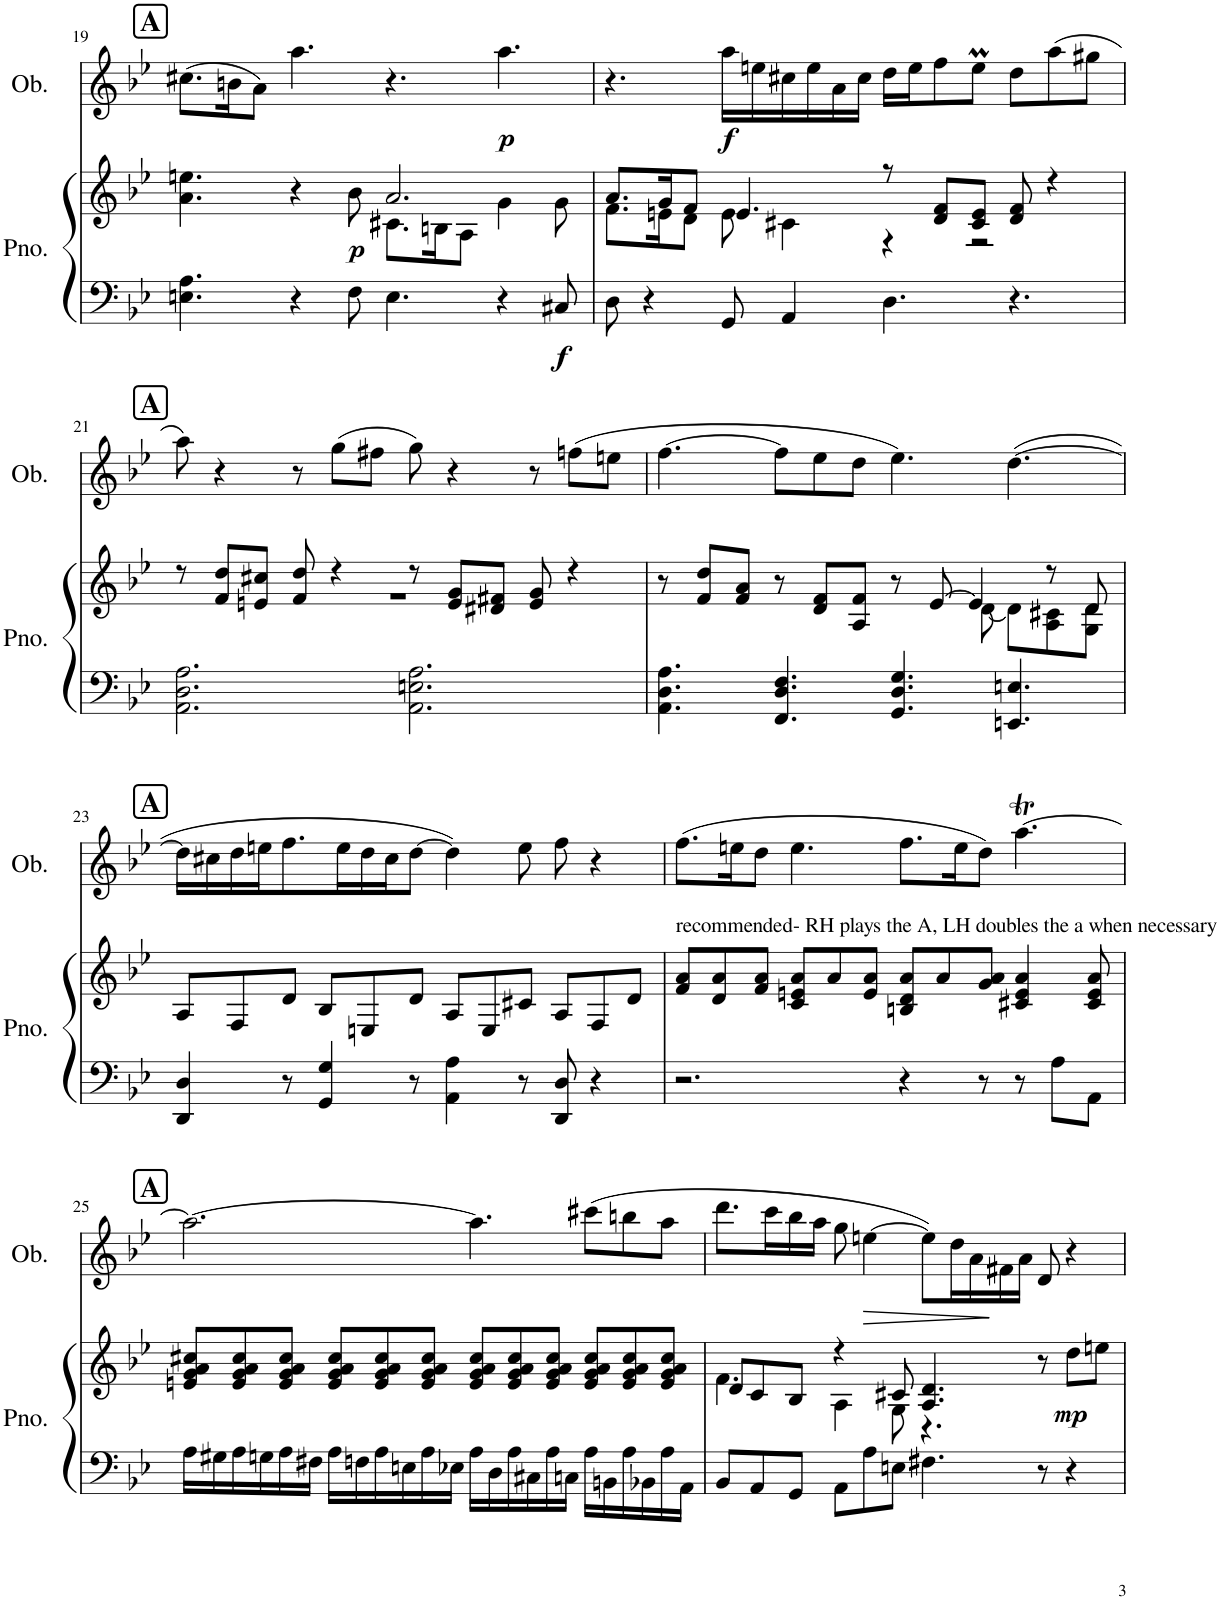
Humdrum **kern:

**kern	**kern	**dynam	**kern	**dynam
*part2	*part2	*part2	*part1	*part1
*staff3	*staff2	*staff2/3	*staff1	*staff1
*I"Piano	*	*	*I"Oboe	*
*I'Pno.	*	*	*I'Ob.	*
!!LO:PB:g=z
*clefF4	*clefG2	*	*clefG2	*
*k[b-e-]	*k[b-e-]	*	*k[b-e-]	*
*M12/8	*M12/8	*	*M12/8	*
!!LO:REH:place=s1:a:B:cj:fs=14:t=A
=19	=19	=19	=19	=19
*	*^	*	*	*
4.En\ 4.A\	4.a\ 4.een\	2.ryy	.	(8.cc#X\L	.
.	.	.	.	16bn\K	.
.	.	.	.	8a\J)	.
4r	4r	.	.	4.aa\	.
!	!	!	!LO:DY:b	!	!
8F\	8b-\	.	p	.	.
4.E\	2.a/	8.c#X\L	.	4.r	.
.	.	16Bn\K	.	.	.
.	.	8A\J	.	.	.
!	!	!	!	!	!LO:DY:b
4r	.	4g\	.	4.aa\	p
!	!	!	!LO:DY:b=2	!	!
8C#X/	.	8g\	f	.	.
=20	=20	=20	=20	=20	=20
8D\	8.a/L	8.f\L	.	4.r	.
4r	.	.	.	.	.
.	16g/K	16en\K	.	.	.
.	8f/J	8d\J	.	.	.
!	!	!	!	!	!LO:DY:b
8GG/	4.e/	8e\	.	16aa\LL	f
.	.	.	.	16een\	.
4AA/	.	4c#X\	.	16cc#X\	.
.	.	.	.	16ee\	.
.	.	.	.	16a\	.
.	.	.	.	16cc#\JJ	.
4.D\	8r	4r	.	16dd\LL	.
.	.	.	.	16ee\J	.
.	8d/ 8f/L	.	.	8ff\	.
.	8c#/ 8e/J	2r	.	8eem\J	.
4.r	8d/ 8f/	.	.	8dd\L	.
.	4r	.	.	(8aa\	.
.	.	.	.	8gg#X\J	.
!!LO:LB:g=z
!!LO:REH:place=s1:a:B:cj:fs=14:t=A
=21	=21	=21	=21	=21	=21
2.AA\ 2.D\ 2.A\	8r	1.r	.	8aa\)	.
.	8f/ 8dd/L	.	.	4r	.
.	8en/ 8cc#X/J	.	.	.	.
.	8f/ 8dd/	.	.	8r	.
.	4r	.	.	(8gg\L	.
.	.	.	.	8ff#X\J	.
2.AA\ 2.En\ 2.A\	8r	.	.	8gg\)	.
.	8e/ 8g/L	.	.	4r	.
.	8d#X/ 8f#X/J	.	.	.	.
.	8e/ 8g/	.	.	8r	.
.	4r	.	.	(8ffn\L	.
.	.	.	.	8een\J	.
=22	=22	=22	=22	=22	=22
4.AA\ 4.D\ 4.A\	8r	1ryy	.	[4.ff\	.
.	8f/ 8dd/L	.	.	.	.
.	8f/ 8a/J	.	.	.	.
4.FF/ 4.D/ 4.F/	8r	.	.	8ff\L]	.
.	8d/ 8f/L	.	.	8ee-\	.
.	8A/ 8f/J	.	.	8dd\J	.
4.GG/ 4.D/ 4.G/	8r	.	.	4.ee-\)	.
.	[8e-/	.	.	.	.
.	4e-/]	[8d\	.	.	.
4.EEn/ 4.En/	.	8d\L]	.	([4.dd\	.
.	8r	8A\ 8c#X\	.	.	.
.	8d/	8G\ 8d\J	.	.	.
*	*v	*v	*	*	*
!!LO:LB:g=z
!!LO:REH:place=s1:a:B:cj:fs=14:t=A
=23	=23	=23	=23	=23
4DD/ 4D/	8A/L	.	16dd\LL]	.
.	.	.	16cc#X\	.
.	8F/	.	16dd\	.
.	.	.	16een\J	.
8r	8d/J	.	8.ff\	.
4GG/ 4G/	8B-/L	.	.	.
.	.	.	16ee\L	.
.	8En/	.	16dd\	.
.	.	.	16cc#\J	.
8r	8d/J	.	[8dd\J	.
4AA\ 4A\	8A/L	.	4dd\])	.
.	8E/	.	.	.
8r	8c#X/J	.	8ee\	.
8DD/ 8D/	8A/L	.	8ff\	.
4r	8F/	.	4r	.
.	8d/J	.	.	.
=24	=24	=24	=24	=24
!	!LO:TX:a:t=recommended- RH plays the A, LH doubles the a when necessary	!	!	!
2.r	8f/ 8a/L	.	(8.ff\L	.
.	8d/ 8a/	.	.	.
.	.	.	16een\K	.
.	8f/ 8a/J	.	8dd\J	.
.	8c/ 8en/ 8a/L	.	4.ee\	.
.	8a/	.	.	.
.	8e/ 8a/J	.	.	.
4r	8Bn/ 8d/ 8a/L	.	8.ff\L	.
.	8a/	.	.	.
.	.	.	16ee\K	.
8r	8g/ 8a/J	.	8dd\J)	.
8r	4c#X/ 4e/ 4a/	.	[4.aat\	.
8A\L	.	.	.	.
8AA\J	8c#/ 8e/ 8a/	.	.	.
!!LO:LB:g=z
!!LO:REH:place=s1:a:B:cj:fs=14:t=A
=25	=25	=25	=25	=25
16A\LL	8en/ 8g/ 8a/ 8cc#X/L	.	2.aa\_	.
16G#X\	.	.	.	.
16A\	8e/ 8g/ 8a/ 8cc#/	.	.	.
16Gn\	.	.	.	.
16A\	8e/ 8g/ 8a/ 8cc#/J	.	.	.
16F#X\JJ	.	.	.	.
16A\LL	8e/ 8g/ 8a/ 8cc#/L	.	.	.
16Fn\	.	.	.	.
16A\	8e/ 8g/ 8a/ 8cc#/	.	.	.
16En\	.	.	.	.
16A\	8e/ 8g/ 8a/ 8cc#/J	.	.	.
16E-X\JJ	.	.	.	.
16A\LL	8e/ 8g/ 8a/ 8cc#/L	.	4.aa\]	.
16D\	.	.	.	.
16A\	8e/ 8g/ 8a/ 8cc#/	.	.	.
16C#X\	.	.	.	.
16A\	8e/ 8g/ 8a/ 8cc#/J	.	.	.
16Cn\JJ	.	.	.	.
16A\LL	8e/ 8g/ 8a/ 8cc#/L	.	(8ccc#X\L	.
16BBn\	.	.	.	.
16A\	8e/ 8g/ 8a/ 8cc#/	.	8bbn\	.
16BB-X\	.	.	.	.
16A\	8e/ 8g/ 8a/ 8cc#/J	.	8aa\J	.
16AA\JJ	.	.	.	.
=26	=26	=26	=26	=26
*	*^	*	*	*
8BB-/L	8d/L	4.f\	.	8.ddd\L	.
8AA/	8c/	.	.	.	.
.	.	.	.	16ccc\L	.
8GG/J	8B-/J	.	.	16bb-\	.
.	.	.	.	16aa\JJ	.
8AA\L	4r	4A\	.	8gg\	.
!	!	!	!	!	!LO:HP:b
8A\	.	.	.	[4een\	>
8En\J	8c#X/	8G\	.	.	.
4.F#X\	4.A/ 4.d/	4.r	.	8ee\L])	.
.	.	.	.	16dd\L	.
.	.	.	.	16a\	.
.	.	.	.	16f#X\	]
.	.	.	.	16a\JJ	.
8r	8r	4.ryy	.	8d/	.
!	!	!	!LO:DY:b	!	!
4r	8dd\L	.	mp	4r	.
.	8een\J	.	.	.	.
*	*v	*v	*	*	*
=	=	=	=	=
*-	*-	*-	*-	*-
